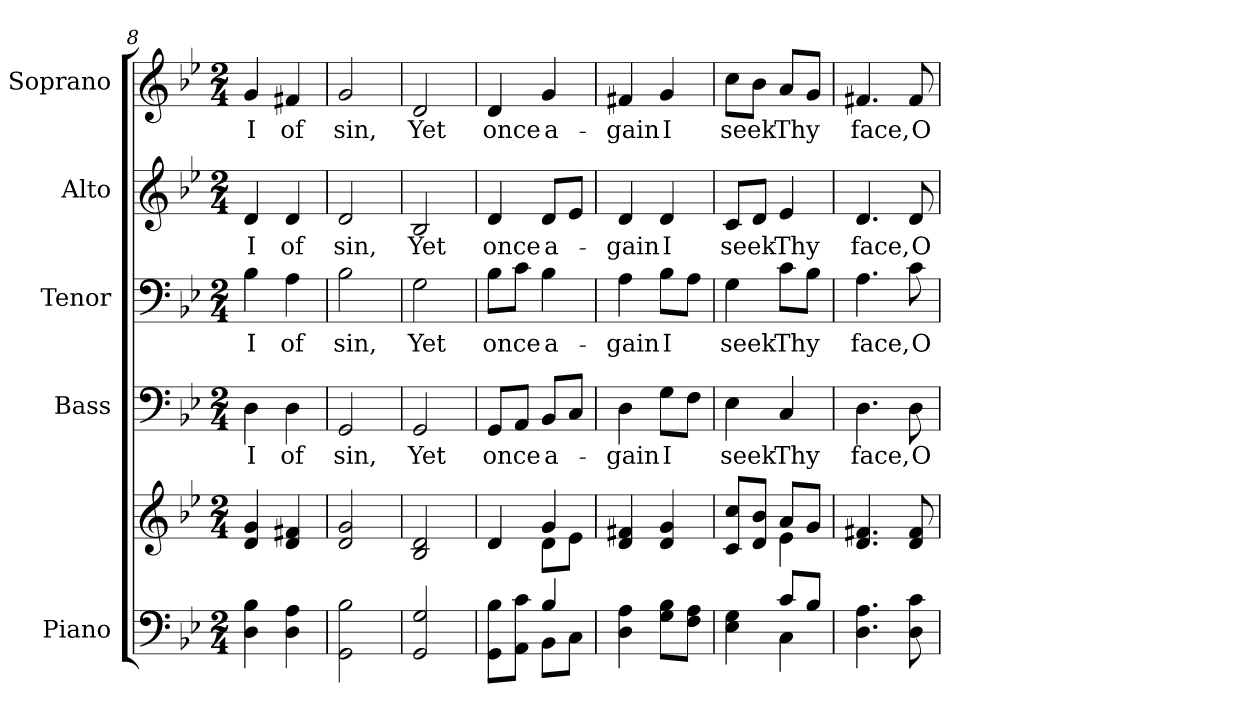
**kern	**kern	**kern	**text	**kern	**text	**kern	**text	**kern	**text
*part5	*part5	*part4	*part4	*part3	*part3	*part2	*part2	*part1	*part1
*staff6	*staff5	*staff4	*staff4	*staff3	*staff3	*staff2	*staff2	*staff1	*staff1
*I"Piano	*	*I"Bass	*	*I"Tenor	*	*I"Alto	*	*I"Soprano	*
*I'Pno.	*	*I'B.	*	*I'T.	*	*I'A.	*	*I'S.	*
*clefF4	*clefG2	*clefF4	*	*clefF4	*	*clefG2	*	*clefG2	*
*k[b-e-]	*k[b-e-]	*k[b-e-]	*	*k[b-e-]	*	*k[b-e-]	*	*k[b-e-]	*
*B-:	*B-:	*B-:	*	*B-:	*	*B-:	*	*B-:	*
*M2/4	*M2/4	*M2/4	*	*M2/4	*	*M2/4	*	*M2/4	*
=8	=8	=8	=8	=8	=8	=8	=8	=8	=8
!	!	!	!LO:LY:b:color=#000000	!	!	!	!	!	!
!	!	!	!	!	!LO:LY:b:color=#000000	!	!	!	!
!	!	!	!	!	!	!	!LO:LY:b:color=#000000	!	!
!	!	!	!	!	!	!	!	!	!LO:LY:b:color=#000000
4Di\ 4B-i	4di/ 4gi	4Di\	I	4B-i\	I	4di/	I	4gi/	I
!	!	!	!LO:LY:b:color=#000000	!	!	!	!	!	!
!	!	!	!	!	!LO:LY:b:color=#000000	!	!	!	!
!	!	!	!	!	!	!	!LO:LY:b:color=#000000	!	!
!	!	!	!	!	!	!	!	!	!LO:LY:b:color=#000000
4Di\ 4Ai	4di/ 4f#Xi	4Di\	of	4Ai\	of	4di/	of	4f#Xi/	of
!!LO:PB:g=z
=9	=9	=9	=9	=9	=9	=9	=9	=9	=9
!	!	!	!LO:LY:b:color=#000000	!	!	!	!	!	!
!	!	!	!	!	!LO:LY:b:color=#000000	!	!	!	!
!	!	!	!	!	!	!	!LO:LY:b:color=#000000	!	!
!	!	!	!	!	!	!	!	!	!LO:LY:b:color=#000000
2GGi\ 2B-i	2di/ 2gi	2GGi/	sin,	2B-i\	sin,	2di/	sin,	2gi/	sin,
=10	=10	=10	=10	=10	=10	=10	=10	=10	=10
!	!	!	!LO:LY:b:color=#000000	!	!	!	!	!	!
!	!	!	!	!	!LO:LY:b:color=#000000	!	!	!	!
!	!	!	!	!	!	!	!LO:LY:b:color=#000000	!	!
!	!	!	!	!	!	!	!	!	!LO:LY:b:color=#000000
2GGi/ 2Gi	2B-i/ 2di	2GGi/	Yet	2Gi\	Yet	2B-i/	Yet	2di/	Yet
=11	=11	=11	=11	=11	=11	=11	=11	=11	=11
*^	*^	*	*	*	*	*	*	*	*
!	!	!	!	!	!LO:LY:b:color=#000000	!	!	!	!	!	!
!	!	!	!	!	!	!	!LO:LY:b:color=#000000	!	!	!	!
!	!	!	!	!	!	!	!	!	!LO:LY:b:color=#000000	!	!
!	!	!	!	!	!	!	!	!	!	!	!LO:LY:b:color=#000000
8GGi\ 8B-iL	4ryy	4di/	4ryy	8GGi/L	once	8B-i\L	once	4di/	once	4di/	once
8AAi\ 8ciJ	.	.	.	8AAi/J	.	8ci\J	.	.	.	.	.
!	!	!	!	!	!LO:LY:b:color=#000000	!	!	!	!	!	!
!	!	!	!	!	!	!	!LO:LY:b:color=#000000	!	!	!	!
!	!	!	!	!	!	!	!	!	!LO:LY:b:color=#000000	!	!
!	!	!	!	!	!	!	!	!	!	!	!LO:LY:b:color=#000000
4B-i/	8BB-i\L	4gi/	8di\L	8BB-i/L	a-	4B-i\	a-	8di/L	a-	4gi/	a-
.	8Ci\J	.	8e-i\J	8Ci/J	.	.	.	8e-i/J	.	.	.
*v	*v	*	*	*	*	*	*	*	*	*	*
*	*v	*v	*	*	*	*	*	*	*	*
=12	=12	=12	=12	=12	=12	=12	=12	=12	=12
*^	*^	*	*	*	*	*	*	*	*
!	!	!	!	!	!LO:LY:b:color=#000000	!	!	!	!	!	!
*v	*v	*	*	*	*	*	*	*	*	*	*
*	*v	*v	*	*	*	*	*	*	*	*
*^	*^	*	*	*	*	*	*	*	*
!	!	!	!	!	!	!	!LO:LY:b:color=#000000	!	!	!	!
*v	*v	*	*	*	*	*	*	*	*	*	*
*	*v	*v	*	*	*	*	*	*	*	*
*^	*^	*	*	*	*	*	*	*	*
!	!	!	!	!	!	!	!	!	!LO:LY:b:color=#000000	!	!
*v	*v	*	*	*	*	*	*	*	*	*	*
*	*v	*v	*	*	*	*	*	*	*	*
*^	*^	*	*	*	*	*	*	*	*
!	!	!	!	!	!	!	!	!	!	!	!LO:LY:b:color=#000000
*v	*v	*	*	*	*	*	*	*	*	*	*
*	*v	*v	*	*	*	*	*	*	*	*
4Di\ 4Ai	4di/ 4f#Xi	4Di\	-gain	4Ai\	-gain	4di/	-gain	4f#Xi/	-gain
!	!	!	!LO:LY:b:color=#000000	!	!	!	!	!	!
!	!	!	!	!	!LO:LY:b:color=#000000	!	!	!	!
!	!	!	!	!	!	!	!LO:LY:b:color=#000000	!	!
!	!	!	!	!	!	!	!	!	!LO:LY:b:color=#000000
8Gi\ 8B-iL	4di/ 4gi	8Gi\L	I	8B-i\L	I	4di/	I	4gi/	I
8Fi\ 8AiJ	.	8Fi\J	.	8Ai\J	.	.	.	.	.
!!LO:PB:g=z
=13	=13	=13	=13	=13	=13	=13	=13	=13	=13
*^	*^	*	*	*	*	*	*	*	*
!	!	!	!	!	!LO:LY:b:color=#000000	!	!	!	!	!	!
!	!	!	!	!	!	!	!LO:LY:b:color=#000000	!	!	!	!
!	!	!	!	!	!	!	!	!	!LO:LY:b:color=#000000	!	!
!	!	!	!	!	!	!	!	!	!	!	!LO:LY:b:color=#000000
4E-i\ 4Gi	4ryy	8ci/ 8cciL	4ryy	4E-i\	seek	4Gi\	seek	8ci/L	seek	8cci\L	seek
.	.	8di/ 8b-iJ	.	.	.	.	.	8di/J	.	8b-i\J	.
!	!	!	!	!	!LO:LY:b:color=#000000	!	!	!	!	!	!
!	!	!	!	!	!	!	!LO:LY:b:color=#000000	!	!	!	!
!	!	!	!	!	!	!	!	!	!LO:LY:b:color=#000000	!	!
!	!	!	!	!	!	!	!	!	!	!	!LO:LY:b:color=#000000
8ci/L	4Ci\	8ai/L	4e-i\	4Ci/	Thy	8ci\L	Thy	4e-i/	Thy	8ai/L	Thy
8B-i/J	.	8gi/J	.	.	.	8B-i\J	.	.	.	8gi/J	.
*v	*v	*	*	*	*	*	*	*	*	*	*
*	*v	*v	*	*	*	*	*	*	*	*
=14	=14	=14	=14	=14	=14	=14	=14	=14	=14
!	!	!	!LO:LY:b:color=#000000	!	!	!	!	!	!
!	!	!	!	!	!LO:LY:b:color=#000000	!	!	!	!
!	!	!	!	!	!	!	!LO:LY:b:color=#000000	!	!
!	!	!	!	!	!	!	!	!	!LO:LY:b:color=#000000
4.Di\ 4.Ai	4.di/ 4.f#Xi	4.Di\	face,	4.Ai\	face,	4.di/	face,	4.f#Xi/	face,
!	!	!	!LO:LY:b:color=#000000	!	!	!	!	!	!
!	!	!	!	!	!LO:LY:b:color=#000000	!	!	!	!
!	!	!	!	!	!	!	!LO:LY:b:color=#000000	!	!
!	!	!	!	!	!	!	!	!	!LO:LY:b:color=#000000
8Di\ 8ci	8di/ 8f#i	8Di\	O-	8ci\	O-	8di/	O-	8f#i/	O-
=	=	=	=	=	=	=	=	=	=
*-	*-	*-	*-	*-	*-	*-	*-	*-	*-
